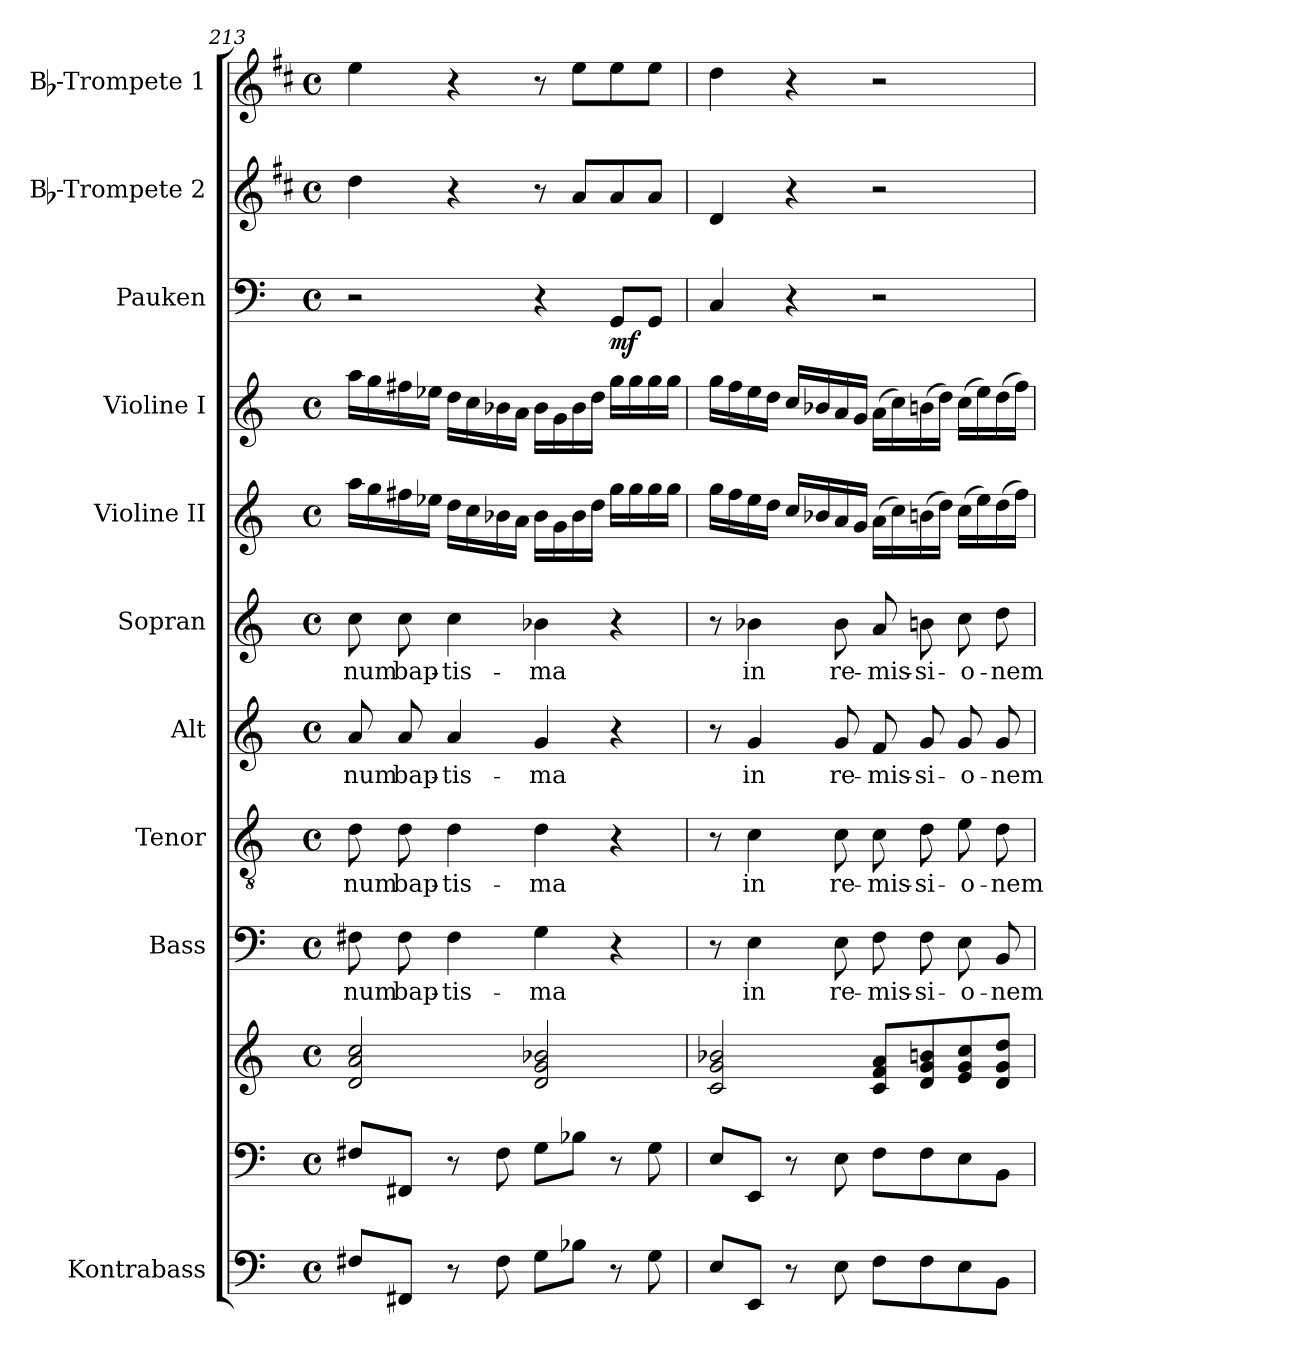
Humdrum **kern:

**kern	**kern	**kern	**kern	**text	**kern	**text	**kern	**text	**kern	**text	**kern	**kern	**kern	**dynam	**kern	**kern
*part11	*part10	*part10	*part9	*part9	*part8	*part8	*part7	*part7	*part6	*part6	*part5	*part4	*part3	*part3	*part2	*part1
*staff12	*staff11	*staff10	*staff9	*staff9	*staff8	*staff8	*staff7	*staff7	*staff6	*staff6	*staff5	*staff4	*staff3	*staff3	*staff2	*staff1
*I"Kontrabass	*	*	*I"Bass	*	*I"Tenor	*	*I"Alt	*	*I"Sopran	*	*I"Violine II	*I"Violine I	*I"Pauken	*	*I"Bb-Trompete 2	*I"Bb-Trompete 1
*I'Kb.	*	*	*I'B.	*	*I'T.	*	*I'A.	*	*I'S.	*	*I'Vl. II	*I'Vl. I	*I'Pk.	*	*I'Bb Trp. 2	*I'Bb Trp. 1
*clefF4	*clefF4	*clefG2	*clefF4	*	*clefGv2	*	*clefG2	*	*clefG2	*	*clefG2	*clefG2	*clefF4	*	*clefG2	*clefG2
*ITrd7c12	*	*	*	*	*	*	*	*	*	*	*	*	*	*	*ITrd1c2	*ITrd1c2
*k[]	*k[]	*k[]	*k[]	*	*k[]	*	*k[]	*	*k[]	*	*k[]	*k[]	*k[]	*	*k[]	*k[]
*C:	*C:	*C:	*C:	*	*C:	*	*C:	*	*C:	*	*C:	*C:	*C:	*	*C:	*C:
*M4/4	*M4/4	*M4/4	*M4/4	*	*M4/4	*	*M4/4	*	*M4/4	*	*M4/4	*M4/4	*M4/4	*	*M4/4	*M4/4
*met(c)	*met(c)	*met(c)	*met(c)	*	*met(c)	*	*met(c)	*	*met(c)	*	*met(c)	*met(c)	*met(c)	*	*met(c)	*met(c)
=213	=213	=213	=213	=213	=213	=213	=213	=213	=213	=213	=213	=213	=213	=213	=213	=213
!	!	!	!	!LO:LY:b	!	!LO:LY:b	!	!LO:LY:b	!	!LO:LY:b	!	!	!	!	!	!
8FF#X/L	8F#X/L	2d/ 2a/ 2cc/	8F#X\	-num	8d\	-num	8a/	-num	8cc\	-num	16aa\LL	16aa\LL	2r	.	4cc\	4dd\
.	.	.	.	.	.	.	.	.	.	.	16gg\	16gg\	.	.	.	.
!	!	!	!	!LO:LY:b	!	!LO:LY:b	!	!LO:LY:b	!	!LO:LY:b	!	!	!	!	!	!
8FFF#X/J	8FF#X/J	.	8F#\	bap-	8d\	bap-	8a/	bap-	8cc\	bap-	16ff#X\	16ff#X\	.	.	.	.
.	.	.	.	.	.	.	.	.	.	.	16ee-X\JJ	16ee-X\JJ	.	.	.	.
!	!	!	!	!LO:LY:b	!	!LO:LY:b	!	!LO:LY:b	!	!LO:LY:b	!	!	!	!	!	!
8r	8r	.	4F#\	-tis-	4d\	-tis-	4a/	-tis-	4cc\	-tis-	16dd\LL	16dd\LL	.	.	4r	4r
.	.	.	.	.	.	.	.	.	.	.	16cc\	16cc\	.	.	.	.
8FF#\	8F#\	.	.	.	.	.	.	.	.	.	16b-X\	16b-X\	.	.	.	.
.	.	.	.	.	.	.	.	.	.	.	16a\JJ	16a\JJ	.	.	.	.
!	!	!	!	!LO:LY:b	!	!LO:LY:b	!	!LO:LY:b	!	!LO:LY:b	!	!	!	!	!	!
8GG\L	8G\L	2d/ 2g/ 2b-X/	4G\	-ma	4d\	-ma	4g/	-ma	4b-X\	-ma	16b-\LL	16b-\LL	4r	.	8r	8r
.	.	.	.	.	.	.	.	.	.	.	16g\	16g\	.	.	.	.
8BB-X\J	8B-X\J	.	.	.	.	.	.	.	.	.	16b-\	16b-\	.	.	8g/L	8dd\L
.	.	.	.	.	.	.	.	.	.	.	16dd\JJ	16dd\JJ	.	.	.	.
!	!	!	!	!	!	!	!	!	!	!	!	!	!	!LO:DY:b	!	!
8r	8r	.	4r	.	4r	.	4r	.	4r	.	16gg\LL	16gg\LL	8GG/L	mf	8g/	8dd\
.	.	.	.	.	.	.	.	.	.	.	16gg\	16gg\	.	.	.	.
8GG\	8G\	.	.	.	.	.	.	.	.	.	16gg\	16gg\	8GG/J	.	8g/J	8dd\J
.	.	.	.	.	.	.	.	.	.	.	16gg\JJ	16gg\JJ	.	.	.	.
!!LO:PB:g=z
=214	=214	=214	=214	=214	=214	=214	=214	=214	=214	=214	=214	=214	=214	=214	=214	=214
8EE/L	8E/L	2c/ 2g/ 2b-X/	8r	.	8r	.	8r	.	8r	.	16gg\LL	16gg\LL	4C/	.	4c/	4cc\
.	.	.	.	.	.	.	.	.	.	.	16ff\	16ff\	.	.	.	.
!	!	!	!	!LO:LY:b	!	!LO:LY:b	!	!LO:LY:b	!	!LO:LY:b	!	!	!	!	!	!
8EEE/J	8EE/J	.	4E\	in	4c\	in	4g/	in	4b-X\	in	16ee\	16ee\	.	.	.	.
.	.	.	.	.	.	.	.	.	.	.	16dd\JJ	16dd\JJ	.	.	.	.
8r	8r	.	.	.	.	.	.	.	.	.	16cc/LL	16cc/LL	4r	.	4r	4r
.	.	.	.	.	.	.	.	.	.	.	16b-X/	16b-X/	.	.	.	.
!	!	!	!	!LO:LY:b	!	!LO:LY:b	!	!LO:LY:b	!	!LO:LY:b	!	!	!	!	!	!
8EE\	8E\	.	8E\	re-	8c\	re-	8g/	re-	8b-\	re-	16a/	16a/	.	.	.	.
.	.	.	.	.	.	.	.	.	.	.	16g/JJ	16g/JJ	.	.	.	.
!	!	!	!	!LO:LY:b	!	!LO:LY:b	!	!LO:LY:b	!	!LO:LY:b	!	!	!	!	!	!
8FF\L	8F\L	8c/ 8f/ 8a/L	8F\	-mis-	8c\	-mis-	8f/	-mis-	8a/	-mis-	(>16a\LL	(>16a\LL	2r	.	2r	2r
.	.	.	.	.	.	.	.	.	.	.	16cc\)	16cc\)	.	.	.	.
!	!	!	!	!LO:LY:b	!	!LO:LY:b	!	!LO:LY:b	!	!LO:LY:b	!	!	!	!	!	!
8FF\	8F\	8d/ 8g/ 8bn/	8F\	-si-	8d\	-si-	8g/	-si-	8bn\	-si-	(>16bn\	(>16bn\	.	.	.	.
.	.	.	.	.	.	.	.	.	.	.	16dd\JJ)	16dd\JJ)	.	.	.	.
!	!	!	!	!LO:LY:b	!	!LO:LY:b	!	!LO:LY:b	!	!LO:LY:b	!	!	!	!	!	!
8EE\	8E\	8e/ 8g/ 8cc/	8E\	-o-	8e\	-o-	8g/	-o-	8cc\	-o-	(>16cc\LL	(>16cc\LL	.	.	.	.
.	.	.	.	.	.	.	.	.	.	.	16ee\)	16ee\)	.	.	.	.
!	!	!	!	!LO:LY:b	!	!LO:LY:b	!	!LO:LY:b	!	!LO:LY:b	!	!	!	!	!	!
8BBB\J	8BB\J	8d/ 8g/ 8dd/J	8BB/	-nem	8d\	-nem	8g/	-nem	8dd\	-nem	(>16dd\	(>16dd\	.	.	.	.
.	.	.	.	.	.	.	.	.	.	.	16ff\JJ)	16ff\JJ)	.	.	.	.
=	=	=	=	=	=	=	=	=	=	=	=	=	=	=	=	=
*-	*-	*-	*-	*-	*-	*-	*-	*-	*-	*-	*-	*-	*-	*-	*-	*-
